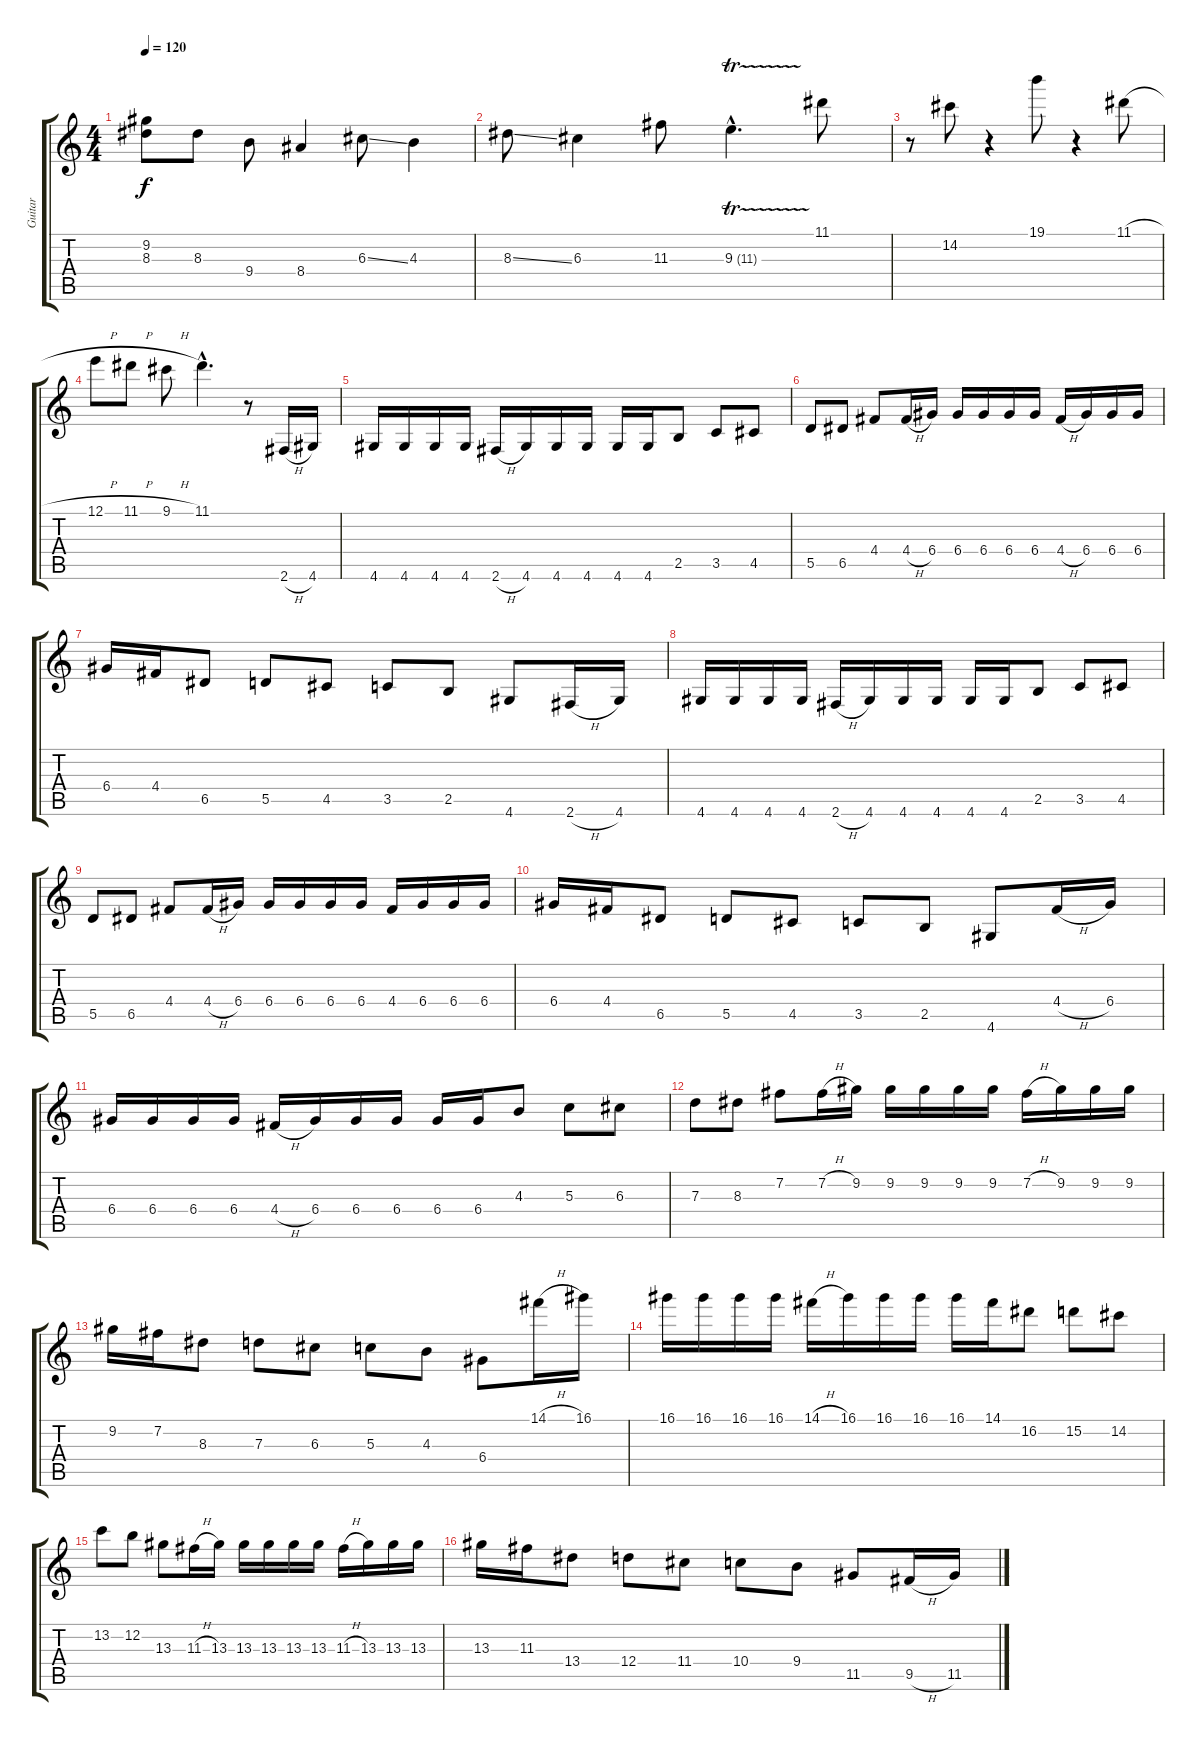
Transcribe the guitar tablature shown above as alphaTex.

\track ("Guitar" "Guitar") {instrument overdrivenguitar}
\staff {score tabs}
\tuning (E4 B3 G3 D3 A2 E2) {hide}
\ts (4 4)
\tempo 120
\clef g2
\ks c
(9.2 8.3).8{dy f} 8.3.8 9.4.8 8.4.4 6.3{ss}.8 4.3.4 |
8.3{ss}.8 6.3.4 11.3.8 9.3{tr (11 32) hac}.4{d} 11.1.8 |
r.8 14.2.8 r.4 19.1.8 r.4 11.1{h}.8 |
12.1{h}.8 11.1{h}.8 9.1{h}.8 11.1{hac}.4{d} r.8 2.6{h}.16 4.6.16 |
4.6.16 4.6.16 4.6.16 4.6.16 2.6{h}.16 4.6.16 4.6.16 4.6.16 4.6.16 4.6.16 2.5.8 3.5.8 4.5.8 |
5.5.8 6.5.8 4.4.8 4.4{h}.16 6.4.16 6.4.16 6.4.16 6.4.16 6.4.16 4.4{h}.16 6.4.16 6.4.16 6.4.16 |
6.4.16 4.4.16 6.5.8 5.5.8 4.5.8 3.5.8 2.5.8 4.6.8 2.6{h}.16 4.6.16 |
4.6.16 4.6.16 4.6.16 4.6.16 2.6{h}.16 4.6.16 4.6.16 4.6.16 4.6.16 4.6.16 2.5.8 3.5.8 4.5.8 |
5.5.8 6.5.8 4.4.8 4.4{h}.16 6.4.16 6.4.16 6.4.16 6.4.16 6.4.16 4.4.16 6.4.16 6.4.16 6.4.16 |
6.4.16 4.4.16 6.5.8 5.5.8 4.5.8 3.5.8 2.5.8 4.6.8 4.4{h}.16 6.4.16 |
6.4.16 6.4.16 6.4.16 6.4.16 4.4{h}.16 6.4.16 6.4.16 6.4.16 6.4.16 6.4.16 4.3.8 5.3.8 6.3.8 |
7.3.8 8.3.8 7.2.8 7.2{h}.16 9.2.16 9.2.16 9.2.16 9.2.16 9.2.16 7.2{h}.16 9.2.16 9.2.16 9.2.16 |
9.2.16 7.2.16 8.3.8 7.3.8 6.3.8 5.3.8 4.3.8 6.4.8 14.1{h}.16 16.1.16 |
16.1.16 16.1.16 16.1.16 16.1.16 14.1{h}.16 16.1.16 16.1.16 16.1.16 16.1.16 14.1.16 16.2.8 15.2.8 14.2.8 |
13.2.8 12.2.8 13.3.8 11.3{h}.16 13.3.16 13.3.16 13.3.16 13.3.16 13.3.16 11.3{h}.16 13.3.16 13.3.16 13.3.16 |
13.3.16 11.3.16 13.4.8 12.4.8 11.4.8 10.4.8 9.4.8 11.5.8 9.5{h}.16 11.5.16
